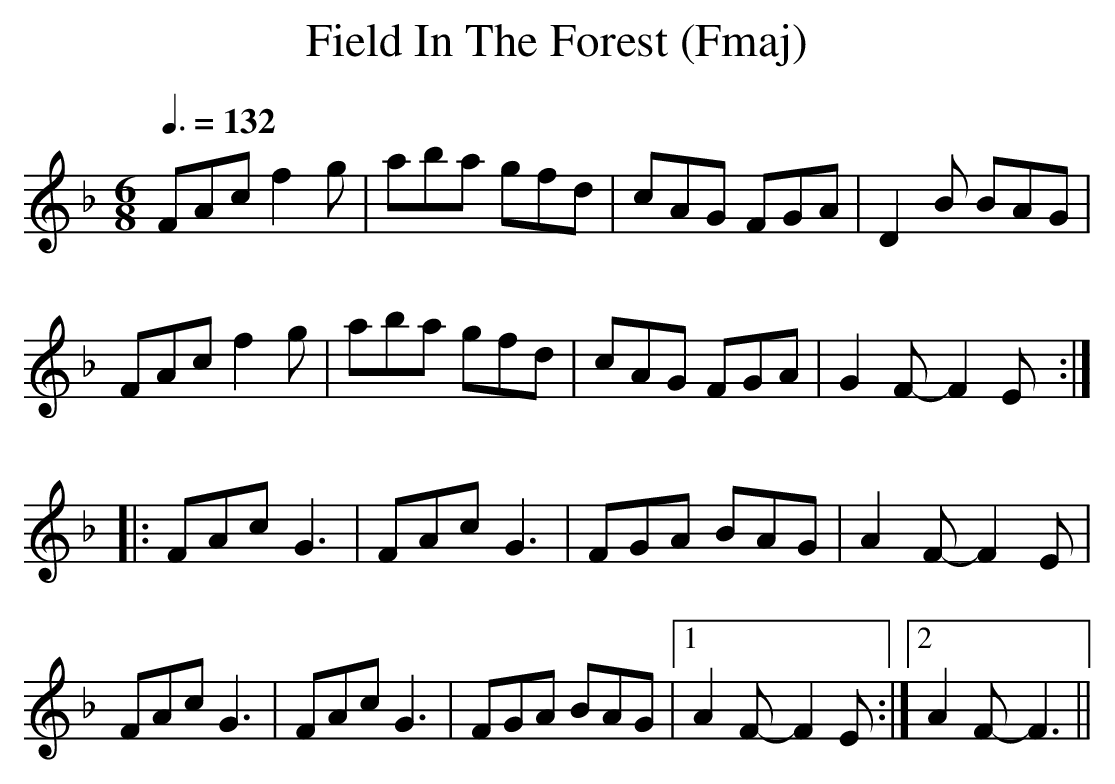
X:1
T:Field In The Forest (Fmaj)
Q:3/8=132
M:6/8
L:1/8
K:Fmaj
FAc f2g|aba gfd|cAG FGA|D2B BAG|
FAc f2g|aba gfd|cAG FGA|G2F-F2E:|
|:FAc G3|FAc G3|FGA BAG|A2F-F2E|
FAc G3|FAc G3|FGA BAG|1A2F-F2E:|2A2F-F3||
